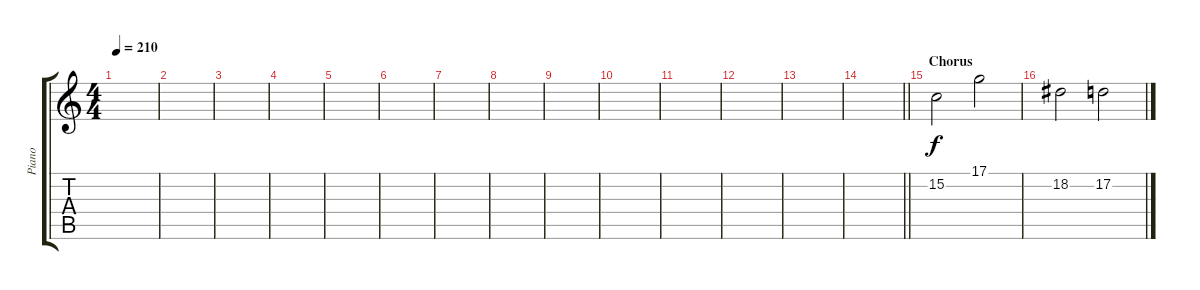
\track ("Piano" "Piano") {instrument acousticgrandpiano}
\staff {score tabs}
\tuning (D4 A3 F3 C3 G2 C2) {hide}
\ts (4 4)
\tempo 210
\clef g2
\ks c
|
|
|
|
|
|
|
|
|
|
|
|
|
\barLineRight lightlight
|
\section ("" "Chorus")
15.2.2 17.1.2 |
18.2.2 17.2.2
